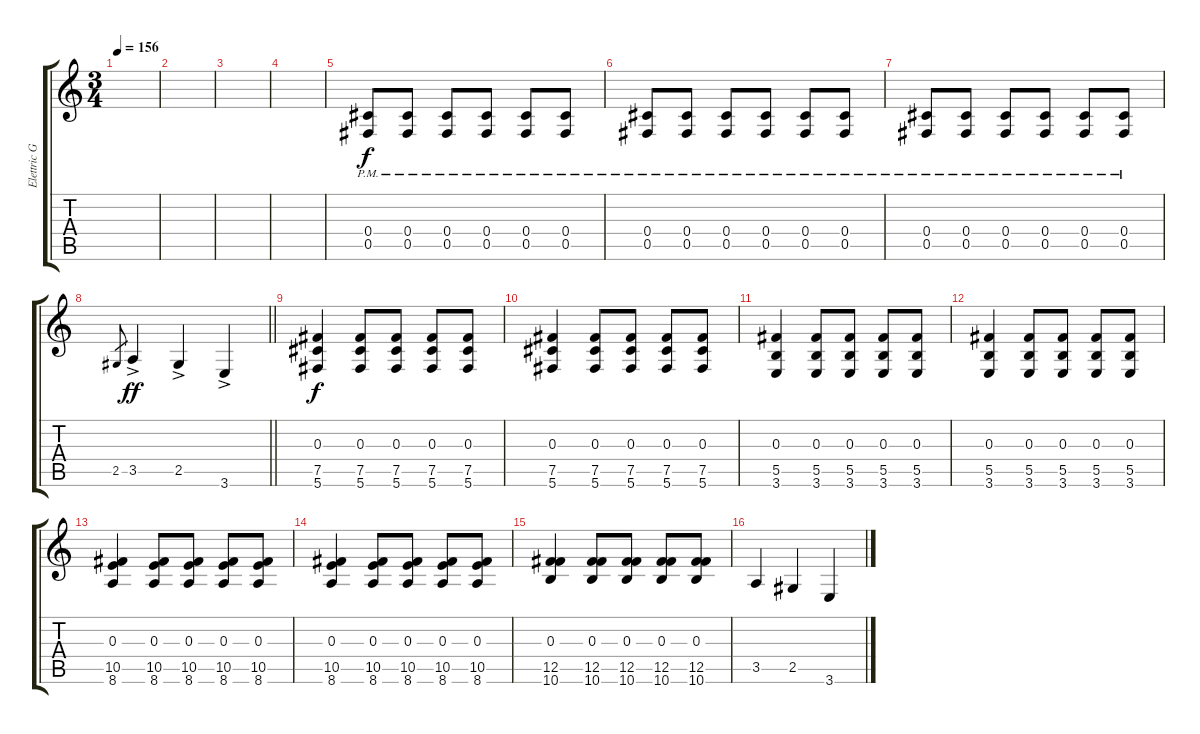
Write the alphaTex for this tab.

\track ("Elettric Guitar" "Elettric G") {instrument distortionguitar}
\staff {score tabs}
\tuning (Db4 Ab3 Gb3 Db3 Gb2 Db2) {hide}
\ts (3 4)
\tempo 156
\clef g2
\ks c
|
|
|
|
(0.4{pm} 0.5{pm}).8{volume 16} (0.4{pm} 0.5{pm}).8 (0.4{pm} 0.5{pm}).8 (0.4{pm} 0.5{pm}).8 (0.4{pm} 0.5{pm}).8 (0.4{pm} 0.5{pm}).8 |
(0.4{pm} 0.5{pm}).8 (0.4{pm} 0.5{pm}).8 (0.4{pm} 0.5{pm}).8 (0.4{pm} 0.5{pm}).8 (0.4{pm} 0.5{pm}).8 (0.4{pm} 0.5{pm}).8 |
(0.4{pm} 0.5{pm}).8 (0.4{pm} 0.5{pm}).8 (0.4{pm} 0.5{pm}).8 (0.4{pm} 0.5{pm}).8 (0.4{pm} 0.5{pm}).8 (0.4{pm} 0.5{pm}).8 |
\barLineRight lightlight
2.5.8{gr} 3.5{ac}.4{dy ff} 2.5{ac}.4 3.6{ac}.4 |
\section ("" "")
(0.3 7.5 5.6).4{dy f} (0.3 7.5 5.6).8 (0.3 7.5 5.6).8 (0.3 7.5 5.6).8 (0.3 7.5 5.6).8 |
(0.3 7.5 5.6).4 (0.3 7.5 5.6).8 (0.3 7.5 5.6).8 (0.3 7.5 5.6).8 (0.3 7.5 5.6).8 |
(0.3 5.5 3.6).4 (0.3 5.5 3.6).8 (0.3 5.5 3.6).8 (0.3 5.5 3.6).8 (0.3 5.5 3.6).8 |
(0.3 5.5 3.6).4 (0.3 5.5 3.6).8 (0.3 5.5 3.6).8 (0.3 5.5 3.6).8 (0.3 5.5 3.6).8 |
(0.3 10.5 8.6).4 (0.3 10.5 8.6).8 (0.3 10.5 8.6).8 (0.3 10.5 8.6).8 (0.3 10.5 8.6).8 |
(0.3 10.5 8.6).4 (0.3 10.5 8.6).8 (0.3 10.5 8.6).8 (0.3 10.5 8.6).8 (0.3 10.5 8.6).8 |
(0.3 12.5 10.6).4 (0.3 12.5 10.6).8 (0.3 12.5 10.6).8 (0.3 12.5 10.6).8 (0.3 12.5 10.6).8 |
3.5.4 2.5.4 3.6.4
